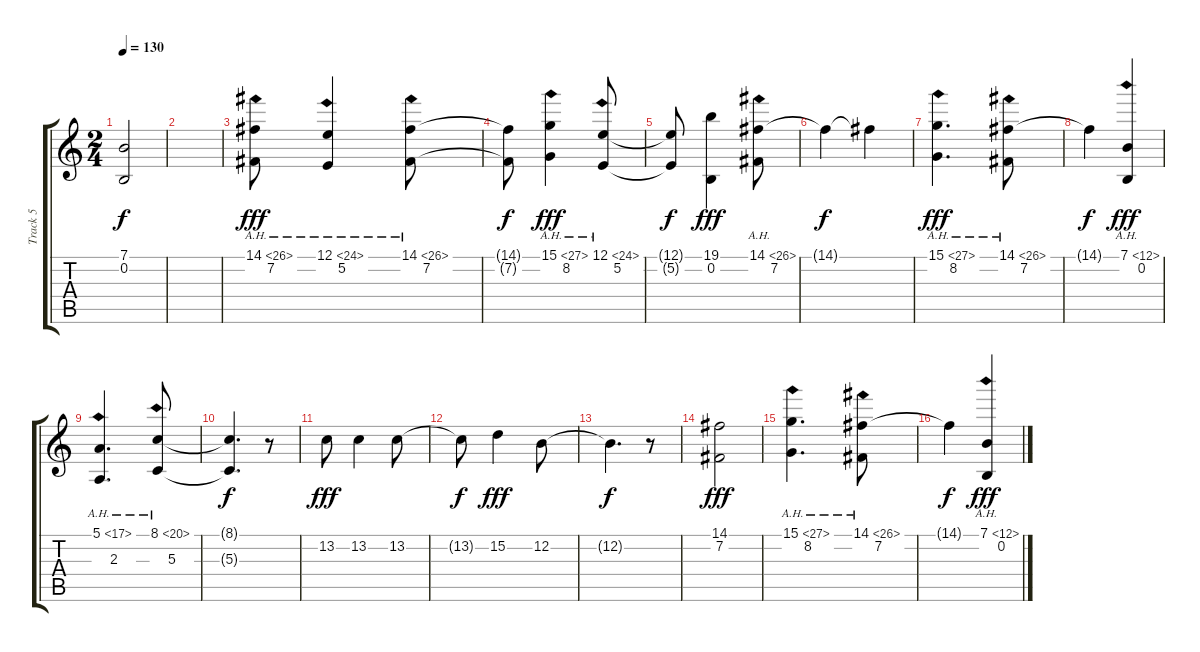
\track ("Track 5" "Track 5") {instrument synthstrings1}
\staff {score tabs}
\tuning (E4 B3 G3 D3 A2 E2) {hide}
\ts (2 4)
\tempo 130
\clef g2
\ks c
(7.1{t} 0.2{t}).2{dy f} |
|
(14.1{ah 12} 7.2).8{dy fff} (12.1{ah 12} 5.2).4 (14.1{ah 12} 7.2).8 |
(14.1{t} 7.2{t}).8{dy f} (15.1{ah 12} 8.2).4{dy fff} (12.1{ah 12} 5.2).8 |
(12.1{t} 5.2{t}).8{dy f} (19.1 0.2).4{dy fff} (14.1{ah 12} 7.2).8 |
14.1{t}.4{dy f} 14.1{t}.4 |
(15.1{ah 12} 8.2).4{d dy fff} (14.1{ah 12} 7.2).8 |
14.1{t}.4{dy f} (7.1{ah 5} 0.2).4{dy fff} |
(5.1{ah 12} 2.3).4{d} (8.1{ah 12} 5.3).8 |
(8.1{t} 5.3{t}).4{d dy f} r.8 |
13.2.8{dy fff} 13.2.4 13.2.8 |
13.2{t}.8{dy f} 15.2.4{dy fff} 12.2.8 |
12.2{t}.4{d dy f} r.8 |
(14.1 7.2).2{dy fff} |
(15.1{ah 12} 8.2).4{d} (14.1{ah 12} 7.2).8 |
14.1{t}.4{dy f} (7.1{ah 5} 0.2).4{dy fff}
